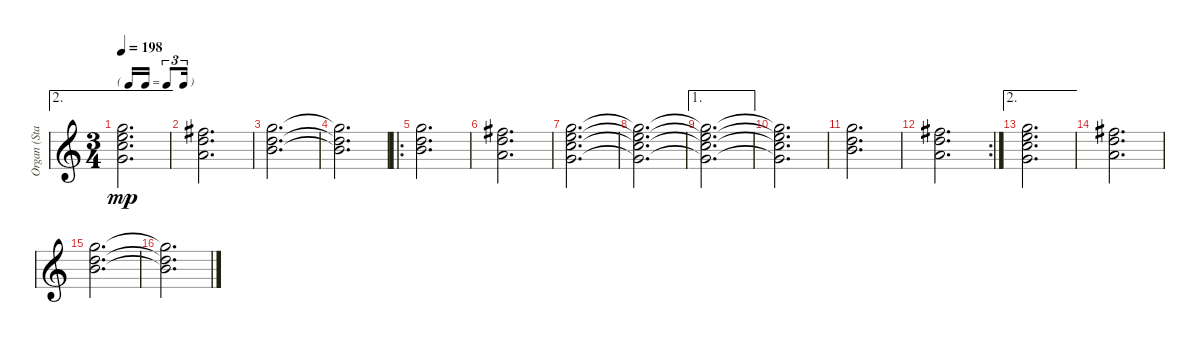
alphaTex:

\track ("Organ (Staff 1)" "Organ (Sta") {instrument drawbarorgan}
\staff {score}
\tuning (E4 B3 G3 D3 A2 E2 B1) {hide}
\ae 2
\ts (3 4)
\tf triplet16th
\tempo 198
\clef g2
\ks c
(3.1 13.2 21.3 29.4).2{d dy mp} |
(5.1 15.2 23.3).2{d} |
(15.1 15.2 16.3).2{d} |
(15.1{t} 15.2{t} 16.3{t}).2{d} |
\ro
(15.1 15.2 16.3).2{d} |
(5.1 15.2 23.3).2{d} |
(8.1 17.2 24.3 17.4).2{d} |
(8.1{t} 17.2{t} 24.3{t} 17.4{t}).2{d} |
\ae 1
(8.1{t} 17.2{t} 24.3{t} 17.4{t}).2{d} |
(8.1{t} 17.2{t} 24.3{t} 17.4{t}).2{d} |
(15.1 15.2 16.3).2{d} |
\rc 2
(5.1 15.2 23.3).2{d} |
\ae 2
(3.1 13.2 21.3 29.4).2{d} |
(5.1 15.2 23.3).2{d} |
(15.1 15.2 16.3).2{d} |
(15.1{t} 15.2{t} 16.3{t}).2{d}
